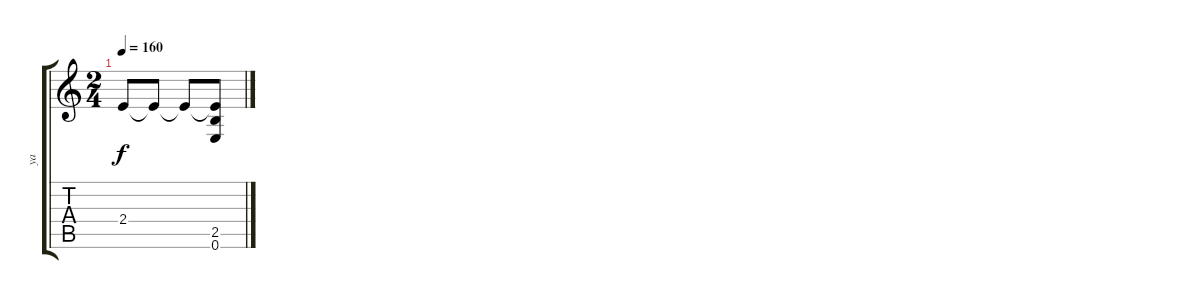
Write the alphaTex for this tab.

\track ("ya" "ya") {instrument overdrivenguitar}
\staff {score tabs}
\tuning (E4 B3 G3 D3 A2 E2) {hide}
\ts (2 4)
\tempo 160
\clef g2
\ks c
2.4{t}.8{dy f} 2.4{t}.8 2.4{t}.8 (2.4{t} 2.5{t} 0.6{t}).8
